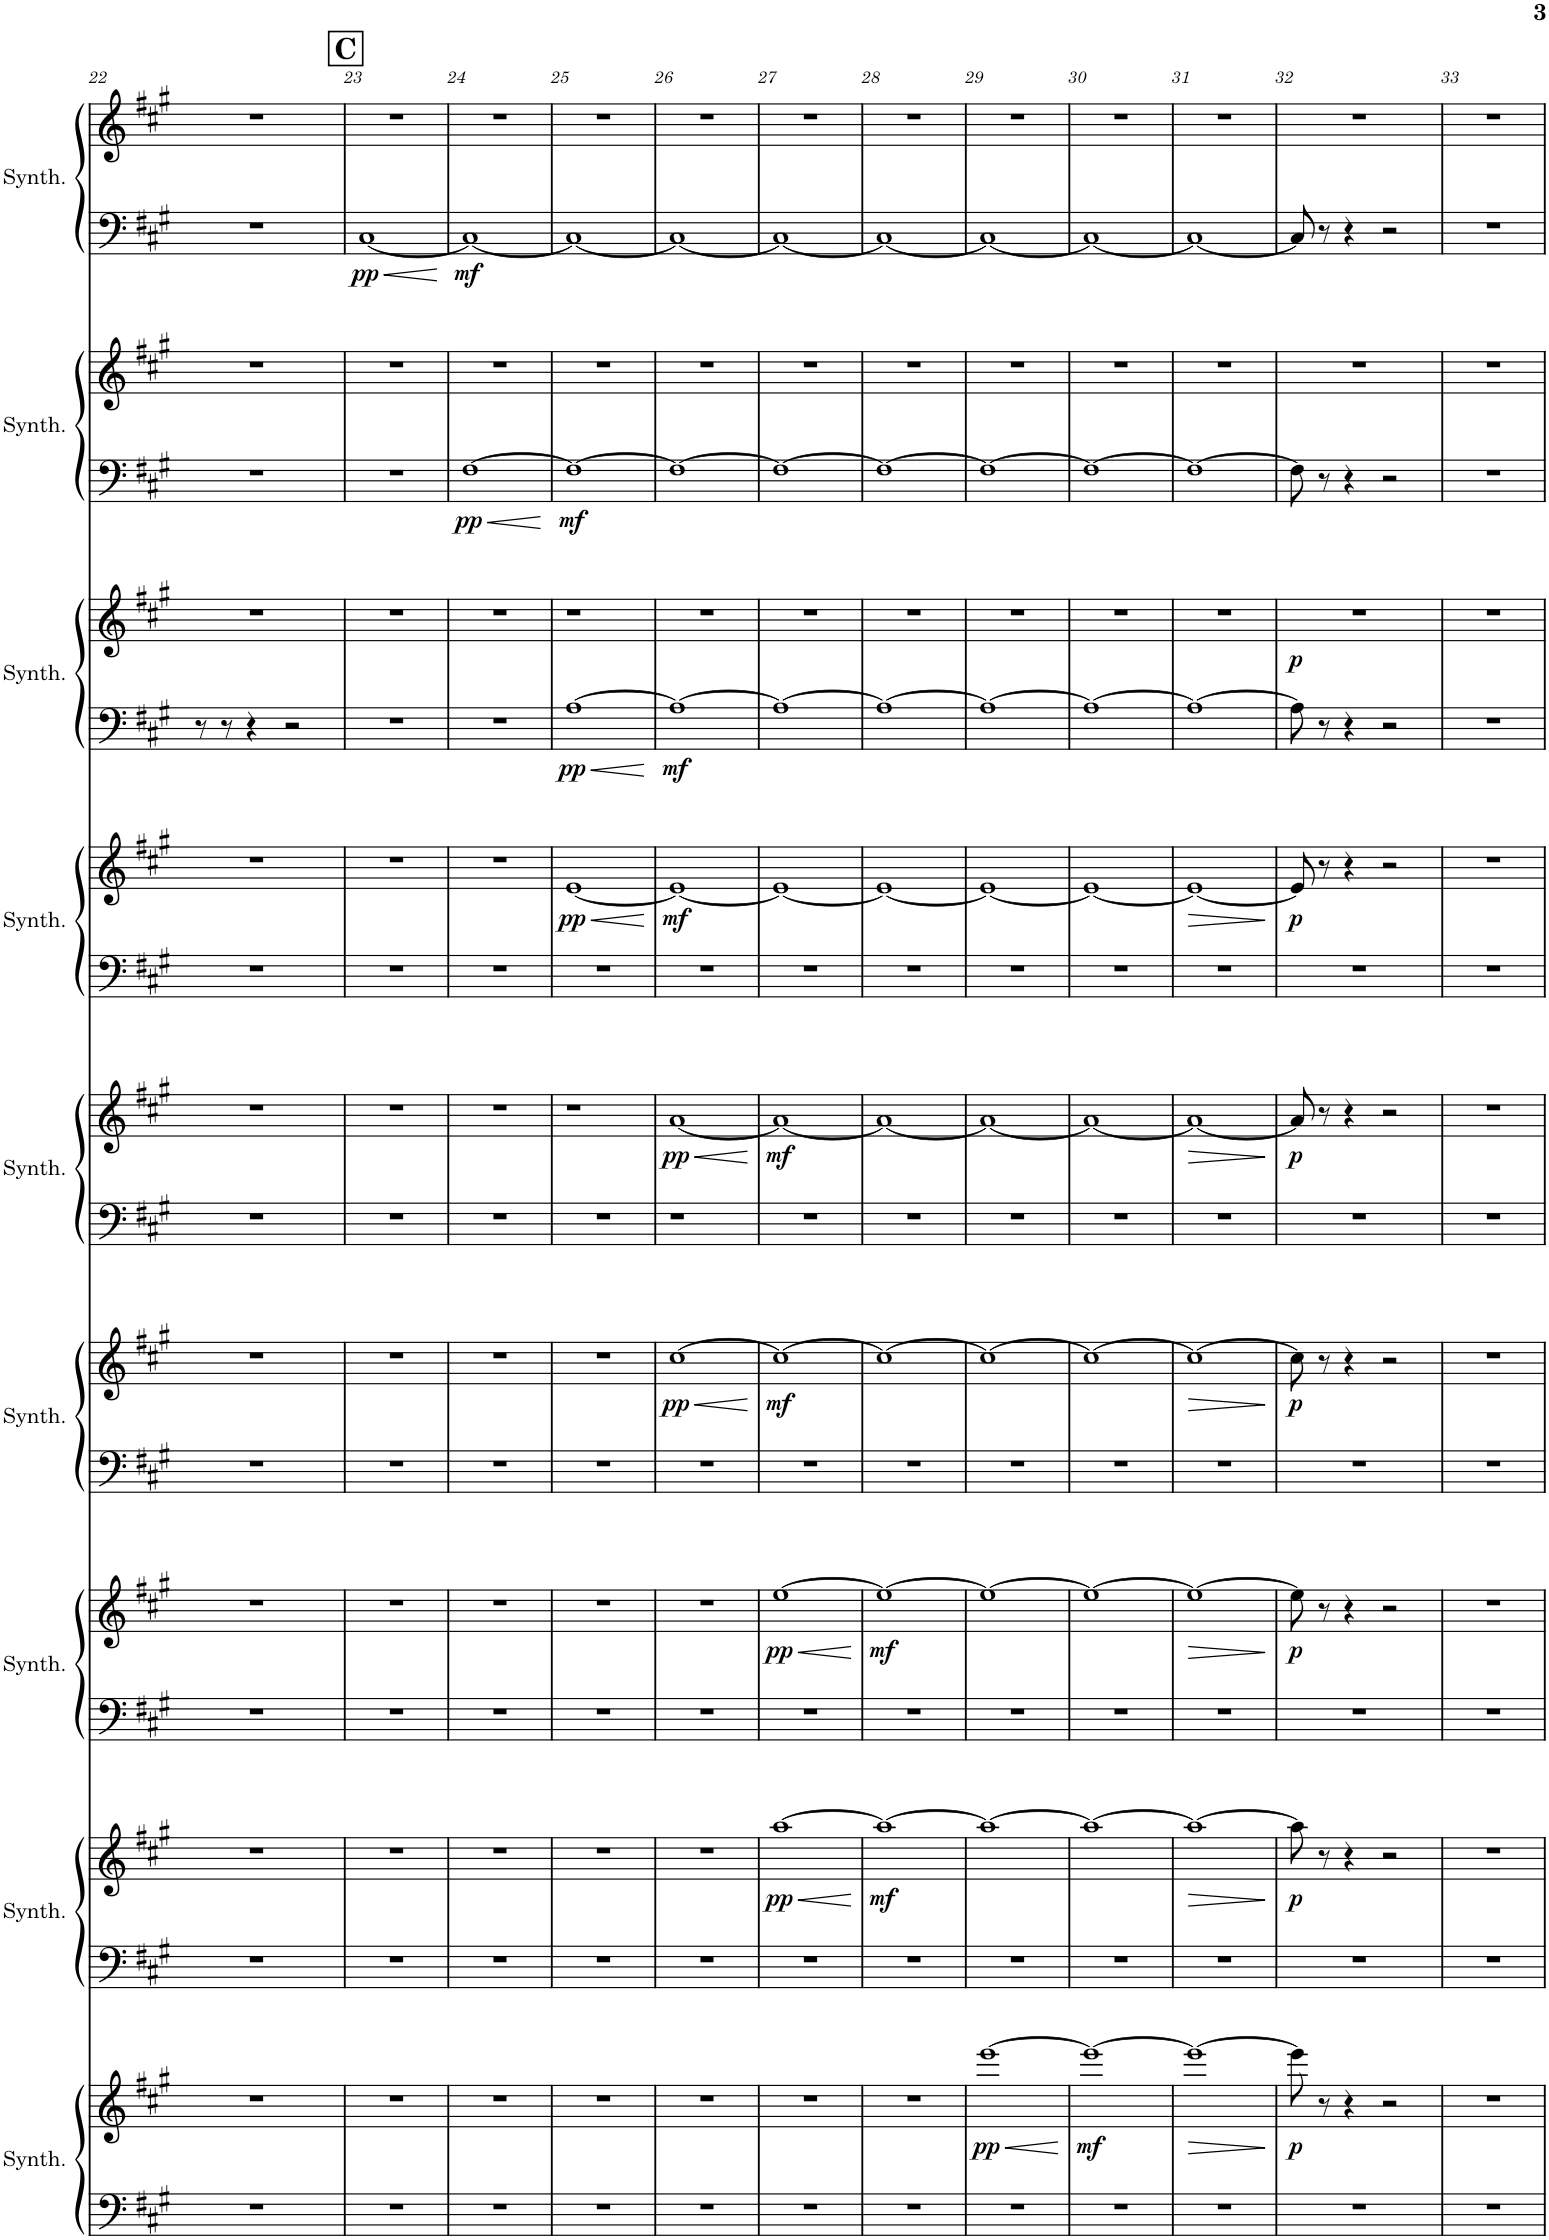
**kern	**kern	**dynam	**kern	**kern	**dynam	**kern	**kern	**dynam	**kern	**kern	**dynam	**kern	**kern	**dynam	**kern	**kern	**dynam	**kern	**kern	**dynam	**kern	**kern	**dynam	**kern	**kern	**dynam
*part9	*part9	*part9	*part8	*part8	*part8	*part7	*part7	*part7	*part6	*part6	*part6	*part5	*part5	*part5	*part4	*part4	*part4	*part3	*part3	*part3	*part2	*part2	*part2	*part1	*part1	*part1
*staff18	*staff17	*staff17/18	*staff16	*staff15	*staff15/16	*staff14	*staff13	*staff13/14	*staff12	*staff11	*staff11/12	*staff10	*staff9	*staff9/10	*staff8	*staff7	*staff7/8	*staff6	*staff5	*staff5/6	*staff4	*staff3	*staff3/4	*staff2	*staff1	*staff1/2
*I"Brass Synthesizer	*	*	*I"Brass Synthesizer	*	*	*I"Brass Synthesizer	*	*	*I"Brass Synthesizer	*	*	*I"Brass Synthesizer	*	*	*I"Brass Synthesizer	*	*	*I"Brass Synthesizer	*	*	*I"Brass Synthesizer	*	*	*I"Brass Synthesizer	*	*
*I'Synth.	*	*	*I'Synth.	*	*	*I'Synth.	*	*	*I'Synth.	*	*	*I'Synth.	*	*	*I'Synth.	*	*	*I'Synth.	*	*	*I'Synth.	*	*	*I'Synth.	*	*
!!LO:PB:g=z
*clefF4	*clefG2	*	*clefF4	*clefG2	*	*clefF4	*clefG2	*	*clefF4	*clefG2	*	*clefF4	*clefG2	*	*clefF4	*clefG2	*	*clefF4	*clefG2	*	*clefF4	*clefG2	*	*clefF4	*clefG2	*
*k[f#c#g#]	*k[f#c#g#]	*	*k[f#c#g#]	*k[f#c#g#]	*	*k[f#c#g#]	*k[f#c#g#]	*	*k[f#c#g#]	*k[f#c#g#]	*	*k[f#c#g#]	*k[f#c#g#]	*	*k[f#c#g#]	*k[f#c#g#]	*	*k[f#c#g#]	*k[f#c#g#]	*	*k[f#c#g#]	*k[f#c#g#]	*	*k[f#c#g#]	*k[f#c#g#]	*
*M4/4	*M4/4	*	*M4/4	*M4/4	*	*M4/4	*M4/4	*	*M4/4	*M4/4	*	*M4/4	*M4/4	*	*M4/4	*M4/4	*	*M4/4	*M4/4	*	*M4/4	*M4/4	*	*M4/4	*M4/4	*
=22	=22	=22	=22	=22	=22	=22	=22	=22	=22	=22	=22	=22	=22	=22	=22	=22	=22	=22	=22	=22	=22	=22	=22	=22	=22	=22
1r	1r	.	1r	1r	.	1r	1r	.	1r	1r	.	1r	1r	.	1r	1r	.	8r	1r	.	1r	1r	.	1r	1r	.
.	.	.	.	.	.	.	.	.	.	.	.	.	.	.	.	.	.	8r	.	.	.	.	.	.	.	.
.	.	.	.	.	.	.	.	.	.	.	.	.	.	.	.	.	.	4r	.	.	.	.	.	.	.	.
.	.	.	.	.	.	.	.	.	.	.	.	.	.	.	.	.	.	2r	.	.	.	.	.	.	.	.
!!LO:REH:place=s1:a:B:cj:fs=14:t=C
=23	=23	=23	=23	=23	=23	=23	=23	=23	=23	=23	=23	=23	=23	=23	=23	=23	=23	=23	=23	=23	=23	=23	=23	=23	=23	=23
!	!	!	!	!	!	!	!	!	!	!	!	!	!	!	!	!	!	!	!	!	!	!	!	!	!	!LO:DY:b=2
1r	1r	.	1r	1r	.	1r	1r	.	1r	1r	.	1r	1r	.	1r	1r	.	1r	1r	.	1r	1r	.	[1C#	1r	pp
=24	=24	=24	=24	=24	=24	=24	=24	=24	=24	=24	=24	=24	=24	=24	=24	=24	=24	=24	=24	=24	=24	=24	=24	=24	=24	=24
!	!	!	!	!	!	!	!	!	!	!	!	!	!	!	!	!	!	!	!	!	!	!	!LO:DY:b=2	!	!	!LO:DY:b=2
1r	1r	.	1r	1r	.	1r	1r	.	1r	1r	.	1r	1r	.	1r	1r	.	1r	1r	.	[1F#	1r	pp	1C#_	1r	mf
=25	=25	=25	=25	=25	=25	=25	=25	=25	=25	=25	=25	=25	=25	=25	=25	=25	=25	=25	=25	=25	=25	=25	=25	=25	=25	=25
!	!	!	!	!	!	!	!	!	!	!	!	!	!	!	!	!	!LO:HP:b	!	!	!	!	!	!	!	!	!
!	!	!	!	!	!	!	!	!	!	!	!	!	!	!	!	!	!LO:DY:n=1:b	!	!	!LO:DY:b=2	!	!	!LO:DY:b=2	!	!	!
1r	1r	.	1r	1r	.	1r	1r	.	1r	1r	.	1r	1r	.	1r	[1e	< pp	[1A	1r	pp	1F#_	1r	mf	1C#_	1r	.
=26	=26	=26	=26	=26	=26	=26	=26	=26	=26	=26	=26	=26	=26	=26	=26	=26	=26	=26	=26	=26	=26	=26	=26	=26	=26	=26
!	!	!	!	!	!	!	!	!	!	!	!LO:HP:b	!	!	!LO:HP:b	!	!	!	!	!	!	!	!	!	!	!	!
!	!	!	!	!	!	!	!	!	!	!	!LO:DY:n=1:b	!	!	!LO:DY:n=1:b	!	!	!LO:DY:b	!	!	!LO:DY:b=2	!	!	!	!	!	!
1r	1r	.	1r	1r	.	1r	1r	.	1r	[1cc#	< pp	1r	[1a	< pp	1r	1e_	mf	1A_	1r	mf	1F#_	1r	.	1C#_	1r	.
=27	=27	=27	=27	=27	=27	=27	=27	=27	=27	=27	=27	=27	=27	=27	=27	=27	=27	=27	=27	=27	=27	=27	=27	=27	=27	=27
!	!	!	!	!	!LO:HP:b	!	!	!LO:HP:b	!	!	!	!	!	!	!	!	!	!	!	!	!	!	!	!	!	!
!	!	!	!	!	!LO:DY:n=1:b	!	!	!LO:DY:n=1:b	!	!	!LO:DY:b	!	!	!LO:DY:b	!	!	!	!	!	!	!	!	!	!	!	!
1r	1r	.	1r	[1aa	< pp	1r	[1ee	< pp	1r	1cc#_	mf	1r	1a_	mf	1r	1e_	.	1A_	1r	.	1F#_	1r	.	1C#_	1r	.
=28	=28	=28	=28	=28	=28	=28	=28	=28	=28	=28	=28	=28	=28	=28	=28	=28	=28	=28	=28	=28	=28	=28	=28	=28	=28	=28
!	!	!	!	!	!LO:DY:b	!	!	!LO:DY:b	!	!	!	!	!	!	!	!	!	!	!	!	!	!	!	!	!	!
1r	1r	.	1r	1aa_	mf	1r	1ee_	mf	1r	1cc#_	.	1r	1a_	.	1r	1e_	.	1A_	1r	.	1F#_	1r	.	1C#_	1r	.
=29	=29	=29	=29	=29	=29	=29	=29	=29	=29	=29	=29	=29	=29	=29	=29	=29	=29	=29	=29	=29	=29	=29	=29	=29	=29	=29
!	!	!LO:HP:b	!	!	!	!	!	!	!	!	!	!	!	!	!	!	!	!	!	!	!	!	!	!	!	!
!	!	!LO:DY:n=1:b	!	!	!	!	!	!	!	!	!	!	!	!	!	!	!	!	!	!	!	!	!	!	!	!
1r	[1eee	< pp	1r	1aa_	.	1r	1ee_	.	1r	1cc#_	.	1r	1a_	.	1r	1e_	.	1A_	1r	.	1F#_	1r	.	1C#_	1r	.
=30	=30	=30	=30	=30	=30	=30	=30	=30	=30	=30	=30	=30	=30	=30	=30	=30	=30	=30	=30	=30	=30	=30	=30	=30	=30	=30
!	!	!LO:DY:b	!	!	!	!	!	!	!	!	!	!	!	!	!	!	!	!	!	!	!	!	!	!	!	!
1r	1eee_	mf	1r	1aa_	.	1r	1ee_	.	1r	1cc#_	.	1r	1a_	.	1r	1e_	.	1A_	1r	.	1F#_	1r	.	1C#_	1r	.
=31	=31	=31	=31	=31	=31	=31	=31	=31	=31	=31	=31	=31	=31	=31	=31	=31	=31	=31	=31	=31	=31	=31	=31	=31	=31	=31
1r	1eee_	.	1r	1aa_	.	1r	1ee_	.	1r	1cc#_	.	1r	1a_	.	1r	1e_	.	1A_	1r	.	1F#_	1r	.	1C#_	1r	.
.	.	[	.	.	[	.	.	[	.	.	[	.	.	[	.	.	[	.	.	.	.	.	.	.	.	.
=32	=32	=32	=32	=32	=32	=32	=32	=32	=32	=32	=32	=32	=32	=32	=32	=32	=32	=32	=32	=32	=32	=32	=32	=32	=32	=32
!	!	!LO:DY:b	!	!	!LO:DY:b	!	!	!LO:DY:b	!	!	!LO:DY:b	!	!	!LO:DY:b	!	!	!LO:DY:b	!	!	!LO:DY:b	!	!	!	!	!	!
1r	8eee\]	p	1r	8aa\]	p	1r	8ee\]	p	1r	8cc#\]	p	1r	8a/]	p	1r	8e/]	p	8A\]	1r	p	8F#\]	1r	.	8C#/]	1r	.
.	8r	.	.	8r	.	.	8r	.	.	8r	.	.	8r	.	.	8r	.	8r	.	.	8r	.	.	8r	.	.
.	4r	.	.	4r	.	.	4r	.	.	4r	.	.	4r	.	.	4r	.	4r	.	.	4r	.	.	4r	.	.
.	2r	.	.	2r	.	.	2r	.	.	2r	.	.	2r	.	.	2r	.	2r	.	.	2r	.	.	2r	.	.
=33	=33	=33	=33	=33	=33	=33	=33	=33	=33	=33	=33	=33	=33	=33	=33	=33	=33	=33	=33	=33	=33	=33	=33	=33	=33	=33
1r	1r	.	1r	1r	.	1r	1r	.	1r	1r	.	1r	1r	.	1r	1r	.	1r	1r	.	1r	1r	.	1r	1r	.
=	=	=	=	=	=	=	=	=	=	=	=	=	=	=	=	=	=	=	=	=	=	=	=	=	=	=
*-	*-	*-	*-	*-	*-	*-	*-	*-	*-	*-	*-	*-	*-	*-	*-	*-	*-	*-	*-	*-	*-	*-	*-	*-	*-	*-
